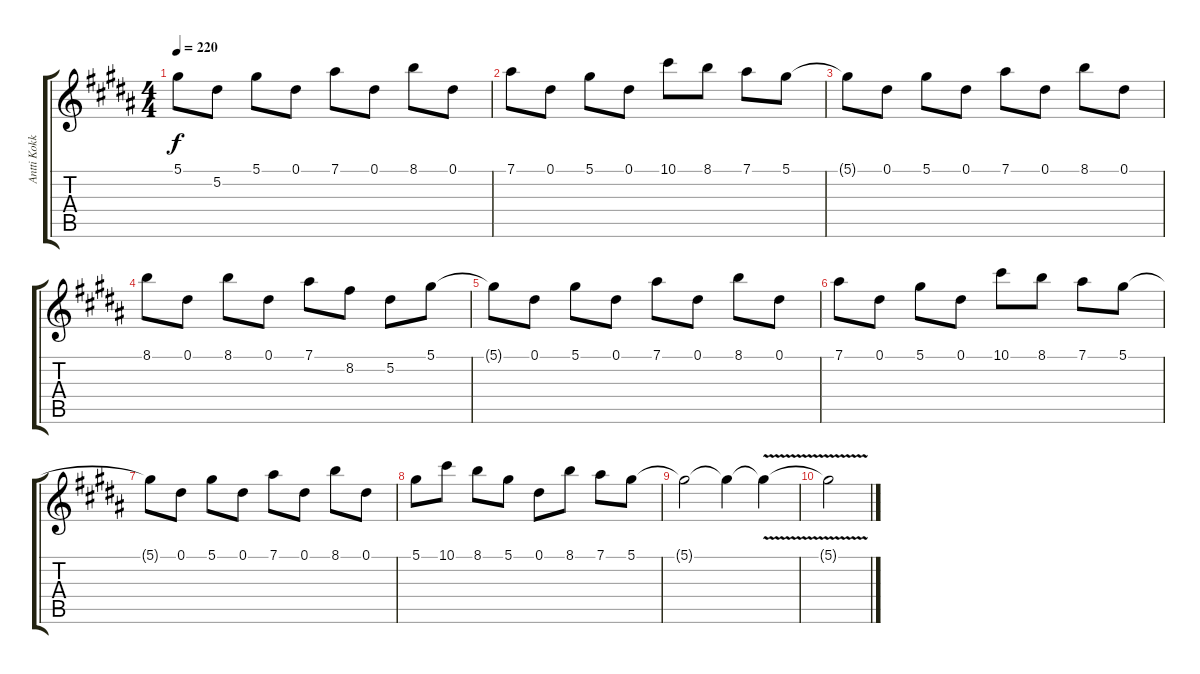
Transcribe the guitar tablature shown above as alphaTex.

\track ("Antti Kokko" "Antti Kokk") {instrument distortionguitar}
\staff {score tabs}
\tuning (Eb4 Bb3 Gb3 Db3 Ab2 Eb2) {hide}
\ts (4 4)
\tempo 220
\clef g2
\ks g#minor
5.1{t}.8{dy f} 5.2.8 5.1.8 0.1.8 7.1.8 0.1.8 8.1.8 0.1.8 |
\ks b
7.1.8 0.1.8 5.1.8 0.1.8 10.1.8 8.1.8 7.1.8 5.1.8 |
\ks g#minor
5.1{t}.8 0.1.8 5.1.8 0.1.8 7.1.8 0.1.8 8.1.8 0.1.8 |
\ks b
8.1.8 0.1.8 8.1.8 0.1.8 7.1.8 8.2.8 5.2.8 5.1.8 |
\ks g#minor
5.1{t}.8 0.1.8 5.1.8 0.1.8 7.1.8 0.1.8 8.1.8 0.1.8 |
\ks b
7.1.8 0.1.8 5.1.8 0.1.8 10.1.8 8.1.8 7.1.8 5.1.8 |
\ks g#minor
5.1{t}.8 0.1.8 5.1.8 0.1.8 7.1.8 0.1.8 8.1.8 0.1.8 |
\ks b
5.1.8 10.1.8 8.1.8 5.1.8 0.1.8 8.1.8 7.1.8 5.1.8 |
5.1{t}.2 5.1{t}.4 5.1{v t}.4 |
5.1{v t}.2
